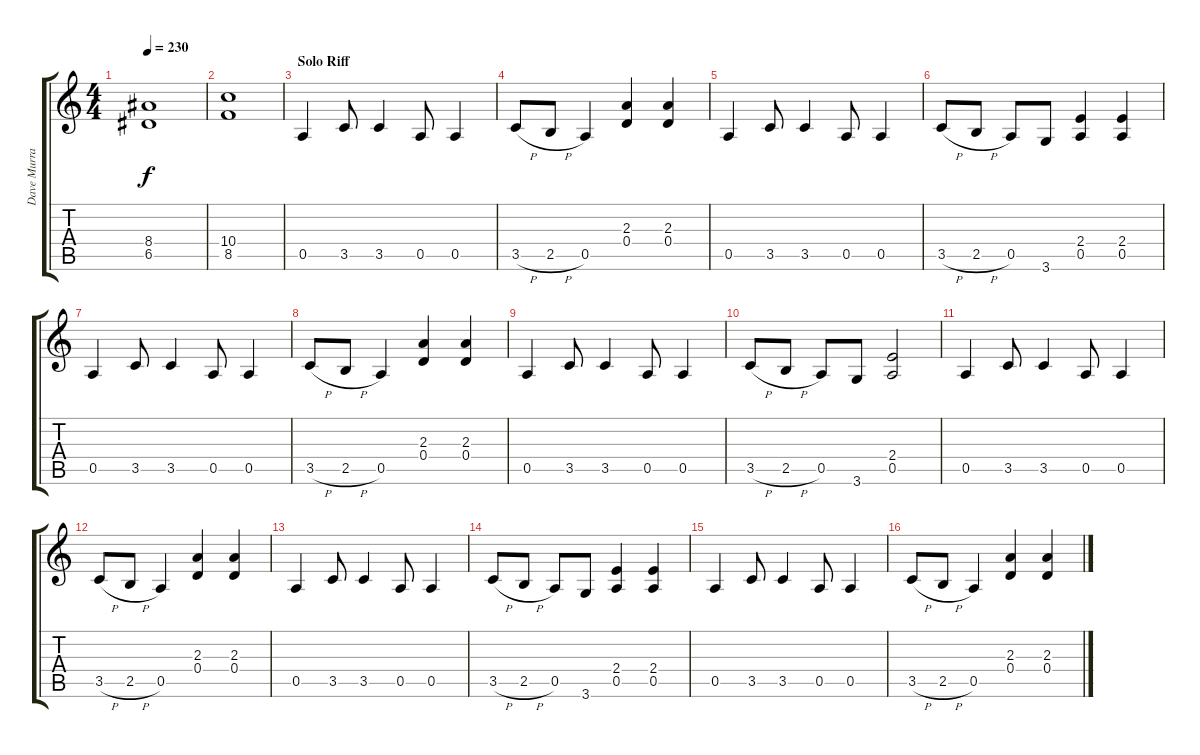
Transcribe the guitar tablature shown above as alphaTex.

\track ("Dave Murray" "Dave Murra") {instrument distortionguitar}
\staff {score tabs}
\tuning (E4 B3 G3 D3 A2 E2) {hide}
\ts (4 4)
\tempo 230
\clef g2
\ks c
(8.4 6.5).1{dy f} |
(10.4 8.5).1 |
\section ("" "Solo Riff")
0.5.4 3.5.8 3.5.4 0.5.8 0.5.4 |
3.5{h}.8 2.5{h}.8 0.5.4 (2.3 0.4).4 (2.3 0.4).4 |
0.5.4 3.5.8 3.5.4 0.5.8 0.5.4 |
3.5{h}.8 2.5{h}.8 0.5.8 3.6.8 (2.4 0.5).4 (2.4 0.5).4 |
0.5.4 3.5.8 3.5.4 0.5.8 0.5.4 |
3.5{h}.8 2.5{h}.8 0.5.4 (2.3 0.4).4 (2.3 0.4).4 |
0.5.4 3.5.8 3.5.4 0.5.8 0.5.4 |
3.5{h}.8 2.5{h}.8 0.5.8 3.6.8 (2.4 0.5).2 |
0.5.4 3.5.8 3.5.4 0.5.8 0.5.4 |
3.5{h}.8 2.5{h}.8 0.5.4 (2.3 0.4).4 (2.3 0.4).4 |
0.5.4 3.5.8 3.5.4 0.5.8 0.5.4 |
3.5{h}.8 2.5{h}.8 0.5.8 3.6.8 (2.4 0.5).4 (2.4 0.5).4 |
0.5.4 3.5.8 3.5.4 0.5.8 0.5.4 |
3.5{h}.8 2.5{h}.8 0.5.4 (2.3 0.4).4 (2.3 0.4).4
